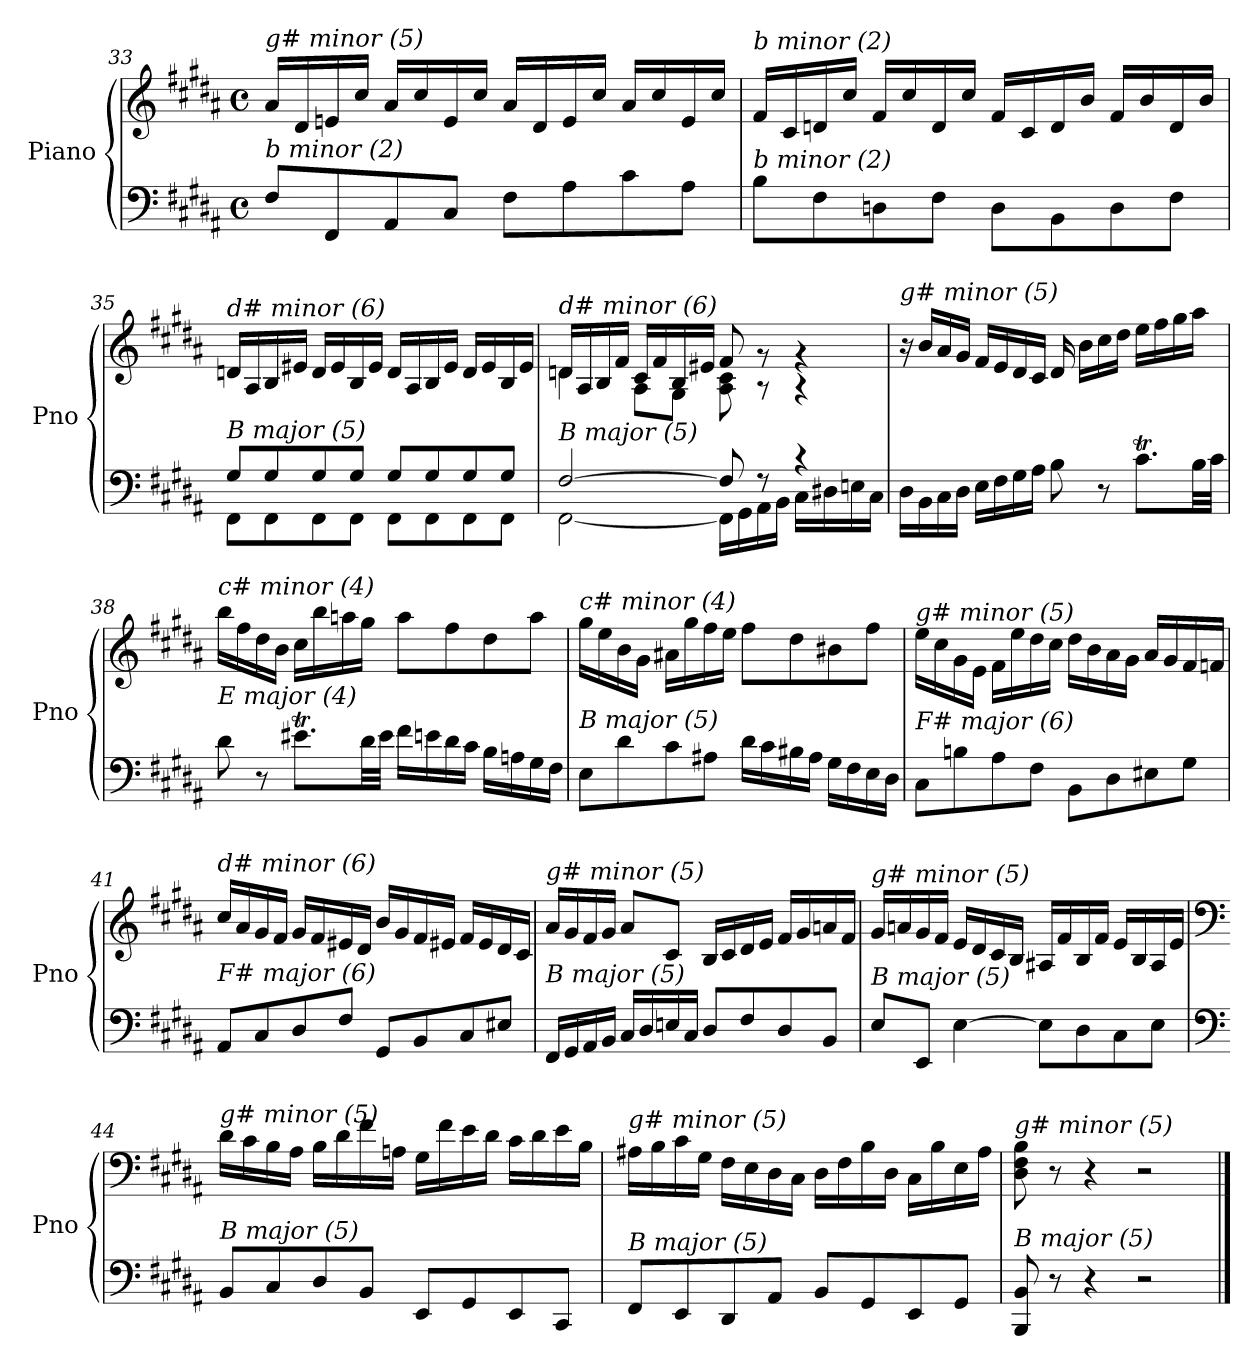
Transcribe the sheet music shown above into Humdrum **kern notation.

**kern	**kern
*part1	*part1
*staff2	*staff1
*I"Piano	*
*I'Pno	*
!!LO:PB:g=z
*clefF4	*clefG2
*k[f#c#g#d#a#]	*k[f#c#g#d#a#]
*M4/4	*M4/4
*met(c)	*met(c)
=33	=33
!	!LO:TX:i:t=g# minor (5)
!LO:TX:i:t=b minor (2)	!
8F#/L	16a#/LL
.	16d#/
8FF#/	16en/
.	16cc#/JJ
8AA#/	16a#/LL
.	16cc#/
8C#/J	16e/
.	16cc#/JJ
8F#\L	16a#/LL
.	16d#/
8A#\	16e/
.	16cc#/JJ
8c#\	16a#/LL
.	16cc#/
8A#\J	16e/
.	16cc#/JJ
=34	=34
!	!LO:TX:i:t=b minor (2)
!LO:TX:i:t=b minor (2)	!
8B\L	16f#/LL
.	16c#/
8F#\	16dn/
.	16cc#/JJ
8Dn\	16f#/LL
.	16cc#/
8F#\J	16d/
.	16cc#/JJ
8D\L	16f#/LL
.	16c#/
8BB\	16d/
.	16b/JJ
8D\	16f#/LL
.	16b/
8F#\J	16d/
.	16b/JJ
=35	=35
*^	*
!	!	!LO:TX:i:t=d# minor (6)
!LO:TX:i:t=B major (5)	!	!
8G#/L	8FF#\L	16dn/LL
.	.	16A#/
8G#/	8FF#\	16B/
.	.	16e#X/JJ
8G#/	8FF#\	16d/LL
.	.	16e#/
8G#/J	8FF#\J	16B/
.	.	16e#/JJ
8G#/L	8FF#\L	16d/LL
.	.	16A#/
8G#/	8FF#\	16B/
.	.	16e#/JJ
8G#/	8FF#\	16d/LL
.	.	16e#/
8G#/J	8FF#\J	16B/
.	.	16e#/JJ
!!LO:LB:g=z
=36	=36	=36
*	*	*^
!	!	!LO:TX:i:t=d# minor (6)	!
!LO:TX:i:t=B major (5)	!	!	!
[2F#/	[2FF#\	16dn/LL	4d\
.	.	16A#/	.
.	.	16B/	.
.	.	16f#/JJ	.
.	.	16c#/LL	8A#\L
.	.	16f#/	.
.	.	16B/	8G#\J
.	.	16e#X/JJ	.
8F#/]	16FF#\LL]	8f#/	8A#\ 8c#\
.	16GG#\	.	.
8r	16AA#\	8rg	8r
.	16BB\JJ	.	.
4r	16C#\LL	4rg	4r
.	16D#X\	.	.
.	16En\	.	.
.	16C#\JJ	.	.
*	*	*v	*v
=37	=37	=37
!	!	!LO:TX:i:t=g# minor (5)
!LO:TX:i:t=B major (5)	!	!
*v	*v	*
16D#\LL	16r
16BB\	16b/LL
16C#\	16a#/
16D#\JJ	16g#/JJ
16E\LL	16f#/LL
16F#\	16e/
16G#\	16d#/
16A#\JJ	16c#/JJ
8B\	16d#/
.	16b\LL
8r	16cc#\
.	16dd#\JJ
8.c#T\L	16ee\LL
.	16ff#\
.	16gg#\
32B\LL	16aa#\JJ
32c#\JJJ	.
=38	=38
!	!LO:TX:i:t=c# minor (4)
!LO:TX:i:t=E major (4)	!
8d#\	16bb\LL
.	16ff#\
8r	16dd#\
.	16b\JJ
8.e#Xt\L	16cc#\LL
.	16bb\
.	16aan\
32d#\LL	16gg#\JJ
32e#\JJJ	.
16f#\LL	8aa\L
16en\	.
16d#\	8ff#\
16c#\JJ	.
16B\LL	8dd#\
16An\	.
16G#\	8aa\J
16F#\JJ	.
!!LO:LB:g=z
=39	=39
!	!LO:TX:i:t=c# minor (4)
!LO:TX:i:t=B major (5)	!
8E\L	16gg#\LL
.	16ee\
8d#\	16b\
.	16g#\JJ
8c#\	16a#X\LL
.	16gg#\
8A#X\J	16ff#\
.	16ee\JJ
16d#\LL	8ff#\L
16c#\	.
16B#X\	8dd#\
16A#\JJ	.
16G#\LL	8b#X\
16F#\	.
16E\	8ff#\J
16D#\JJ	.
=40	=40
!	!LO:TX:i:t=g# minor (5)
!LO:TX:i:t=F# major (6)	!
8C#\L	16ee\LL
.	16cc#\
8Bn\	16g#\
.	16e\JJ
8A#\	16f#\LL
.	16ee\
8F#\J	16dd#\
.	16cc#\JJ
8BB\L	16dd#\LL
.	16b\
8D#\	16a#\
.	16g#\JJ
8E#X\	16a#/LL
.	16g#/
8G#\J	16f#/
.	16fni/JJ
=41	=41
!	!LO:TX:i:t=d# minor (6)
!LO:TX:i:t=F# major (6)	!
8AA#/L	16cc#/LL
.	16a#/
8C#/	16g#/
.	16f#/JJ
8D#/	16g#/LL
.	16f#/
8F#/J	16e#X/
.	16d#/JJ
8GG#/L	16b/LL
.	16g#/
8BB/	16f#/
.	16e#X/JJ
8C#/	16f#/LL
.	16e#/
8E#X/J	16d#/
.	16c#/JJ
!!LO:LB:g=z
=42	=42
!	!LO:TX:i:t=g# minor (5)
!LO:TX:i:t=B major (5)	!
16FF#/LL	16a#/LL
16GG#/	16g#/
16AA#/	16f#/
16BB/JJ	16g#/JJ
16C#/LL	8a#/L
16D#/	.
16En/	8c#/J
16C#/JJ	.
8D#/L	16B/LL
.	16c#/
8F#/	16d#/
.	16e/JJ
8D#/	16f#/LL
.	16g#/
8BB/J	16an/
.	16f#/JJ
=43	=43
!	!LO:TX:i:t=g# minor (5)
!LO:TX:i:t=B major (5)	!
8E/L	16g#/LL
.	16an/
8EE/J	16g#/
.	16f#/JJ
[4E\	16e/LL
.	16d#/
.	16c#/
.	16B/JJ
8E\L]	16A#X/LL
.	16f#/
8D#\	16B/
.	16f#/JJ
8C#\	16e/LL
.	16B/
8E\J	16A#/
.	16e/JJ
!!LO:LB:g=z
=44	=44
*clefF4	*clefF4
!	!LO:TX:i:t=g# minor (5)
!LO:TX:i:t=B major (5)	!
8BB/L	16d#\LL
.	16c#\
8C#/	16B\
.	16A#\JJ
8D#/	16B\LL
.	16d#\
8BB/J	16f#\
.	16An\JJ
8EE/L	16G#\LL
.	16f#\
8GG#/	16e\
.	16d#\JJ
8EE/	16c#\LL
.	16d#\
8CC#/J	16e\
.	16B\JJ
=45	=45
!	!LO:TX:i:t=g# minor (5)
!LO:TX:i:t=B major (5)	!
8FF#/L	16A#X\LL
.	16B\
8EE/	16c#\
.	16G#\JJ
8DD#/	16F#\LL
.	16E\
8AA#/J	16D#\
.	16C#\JJ
8BB/L	16D#\LL
.	16F#\
8GG#/	16B\
.	16D#\JJ
8EE/	16C#\LL
.	16B\
8GG#/J	16E\
.	16A#\JJ
=46	=46
!	!LO:TX:i:t=g# minor (5)
!LO:TX:i:t=B major (5)	!
8BBB/ 8BB/	8D#\ 8F#\ 8B\
8r	8r
4r	4r
2r	2r
==	==
*-	*-
